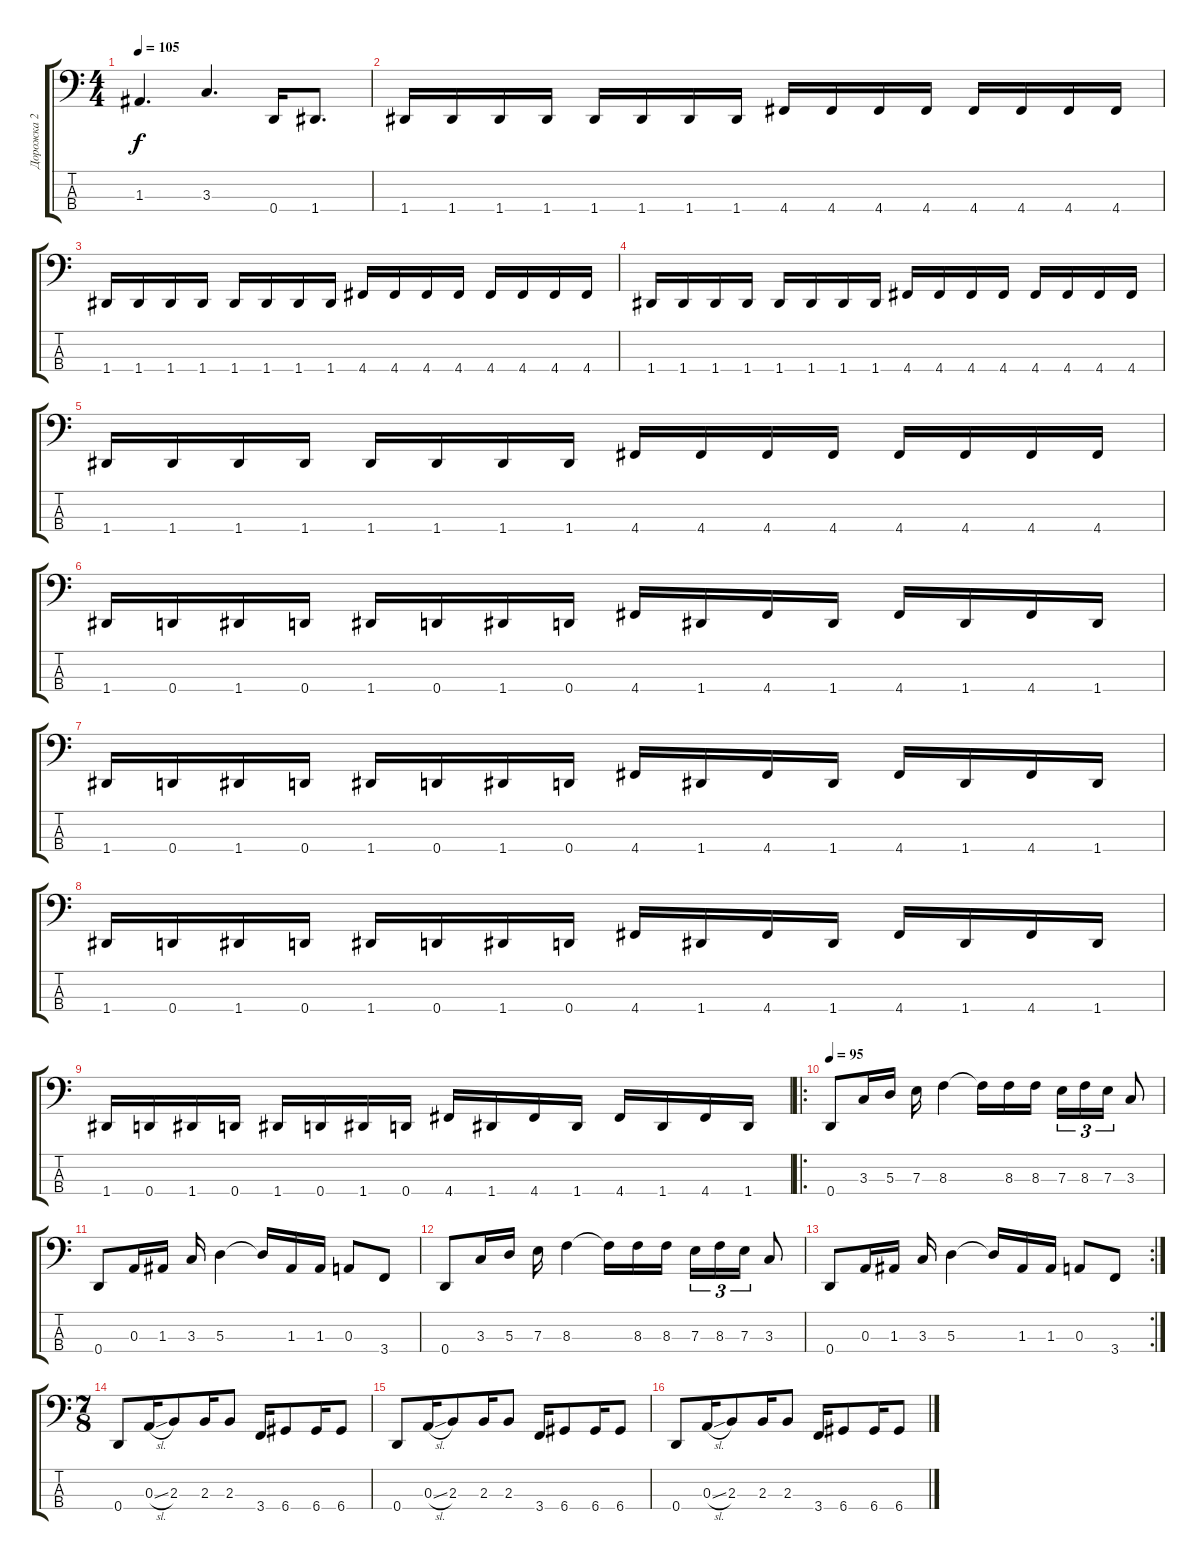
\track ("Дорожка 2" "Дорожка 2") {instrument electricbassfinger}
\staff {score tabs}
\tuning (G2 D2 A1 D1) {hide}
\ts (4 4)
\tempo 105
\clef f4
\ks c
1.3.4{d dy f} 3.3.4{d} 0.4.16 1.4.8{d} |
1.4.16 1.4.16 1.4.16 1.4.16 1.4.16 1.4.16 1.4.16 1.4.16 4.4.16 4.4.16 4.4.16 4.4.16 4.4.16 4.4.16 4.4.16 4.4.16 |
1.4.16 1.4.16 1.4.16 1.4.16 1.4.16 1.4.16 1.4.16 1.4.16 4.4.16 4.4.16 4.4.16 4.4.16 4.4.16 4.4.16 4.4.16 4.4.16 |
1.4.16 1.4.16 1.4.16 1.4.16 1.4.16 1.4.16 1.4.16 1.4.16 4.4.16 4.4.16 4.4.16 4.4.16 4.4.16 4.4.16 4.4.16 4.4.16 |
1.4.16 1.4.16 1.4.16 1.4.16 1.4.16 1.4.16 1.4.16 1.4.16 4.4.16 4.4.16 4.4.16 4.4.16 4.4.16 4.4.16 4.4.16 4.4.16 |
1.4.16 0.4.16 1.4.16 0.4.16 1.4.16 0.4.16 1.4.16 0.4.16 4.4.16 1.4.16 4.4.16 1.4.16 4.4.16 1.4.16 4.4.16 1.4.16 |
1.4.16 0.4.16 1.4.16 0.4.16 1.4.16 0.4.16 1.4.16 0.4.16 4.4.16 1.4.16 4.4.16 1.4.16 4.4.16 1.4.16 4.4.16 1.4.16 |
1.4.16 0.4.16 1.4.16 0.4.16 1.4.16 0.4.16 1.4.16 0.4.16 4.4.16 1.4.16 4.4.16 1.4.16 4.4.16 1.4.16 4.4.16 1.4.16 |
1.4.16 0.4.16 1.4.16 0.4.16 1.4.16 0.4.16 1.4.16 0.4.16 4.4.16 1.4.16 4.4.16 1.4.16 4.4.16 1.4.16 4.4.16 1.4.16 |
\ro
\tempo 95
0.4.8 3.3.16 5.3.16 7.3.16 8.3.4 8.3{t}.16 8.3.16 8.3.16 7.3.16{tu (3 2)} 8.3.16{tu (3 2)} 7.3.16{tu (3 2)} 3.3.8 |
0.4.8 0.3.16 1.3.16 3.3.16 5.3.4 5.3{t}.16 1.3.16 1.3.16 0.3.8 3.4.8 |
0.4.8 3.3.16 5.3.16 7.3.16 8.3.4 8.3{t}.16 8.3.16 8.3.16 7.3.16{tu (3 2)} 8.3.16{tu (3 2)} 7.3.16{tu (3 2)} 3.3.8 |
\rc 2
0.4.8 0.3.16 1.3.16 3.3.16 5.3.4 5.3{t}.16 1.3.16 1.3.16 0.3.8 3.4.8 |
\ts (7 8)
0.4.8 0.3{sl}.16 2.3.8 2.3.16 2.3.8 3.4.16 6.4.8 6.4.16 6.4.8 |
0.4.8 0.3{sl}.16 2.3.8 2.3.16 2.3.8 3.4.16 6.4.8 6.4.16 6.4.8 |
0.4.8 0.3{sl}.16 2.3.8 2.3.16 2.3.8 3.4.16 6.4.8 6.4.16 6.4.8
